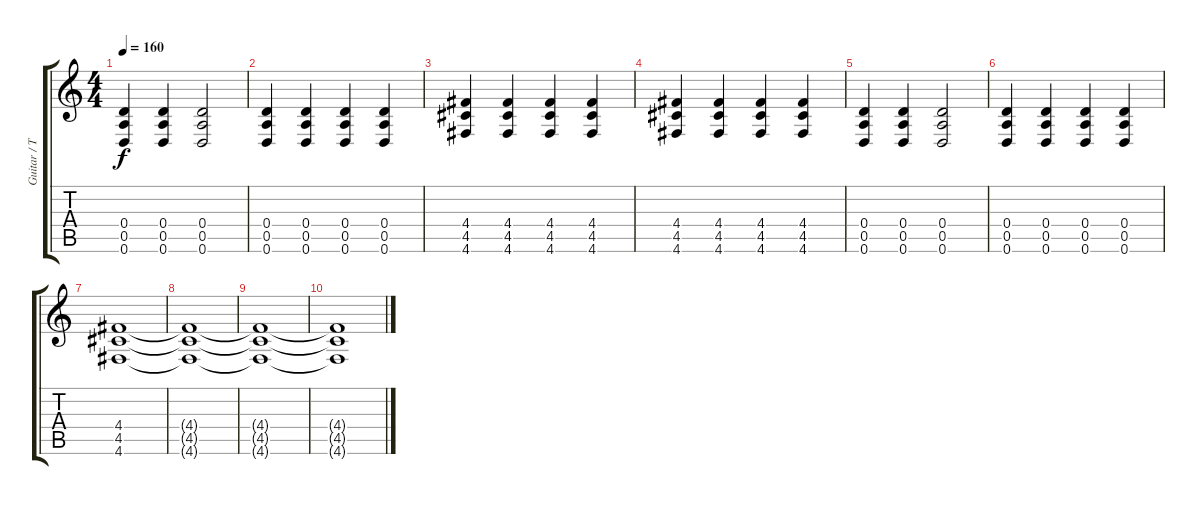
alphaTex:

\track ("Guitar / Todd Wilkinson" "Guitar / T") {instrument overdrivenguitar}
\staff {score tabs}
\tuning (E4 B3 G3 D3 A2 D2) {hide}
\ts (4 4)
\tempo 160
\clef g2
\ks c
(0.4 0.5 0.6).4{dy f} (0.4 0.5 0.6).4 (0.4 0.5 0.6).2 |
(0.4 0.5 0.6).4 (0.4 0.5 0.6).4 (0.4 0.5 0.6).4 (0.4 0.5 0.6).4 |
(4.4 4.5 4.6).4 (4.4 4.5 4.6).4 (4.4 4.5 4.6).4 (4.4 4.5 4.6).4 |
(4.4 4.5 4.6).4 (4.4 4.5 4.6).4 (4.4 4.5 4.6).4 (4.4 4.5 4.6).4 |
(0.4 0.5 0.6).4 (0.4 0.5 0.6).4 (0.4 0.5 0.6).2 |
(0.4 0.5 0.6).4 (0.4 0.5 0.6).4 (0.4 0.5 0.6).4 (0.4 0.5 0.6).4 |
(4.4 4.5 4.6).1{volume 0} |
(4.4{t} 4.5{t} 4.6{t}).1 |
(4.4{t} 4.5{t} 4.6{t}).1 |
(4.4{t} 4.5{t} 4.6{t}).1
